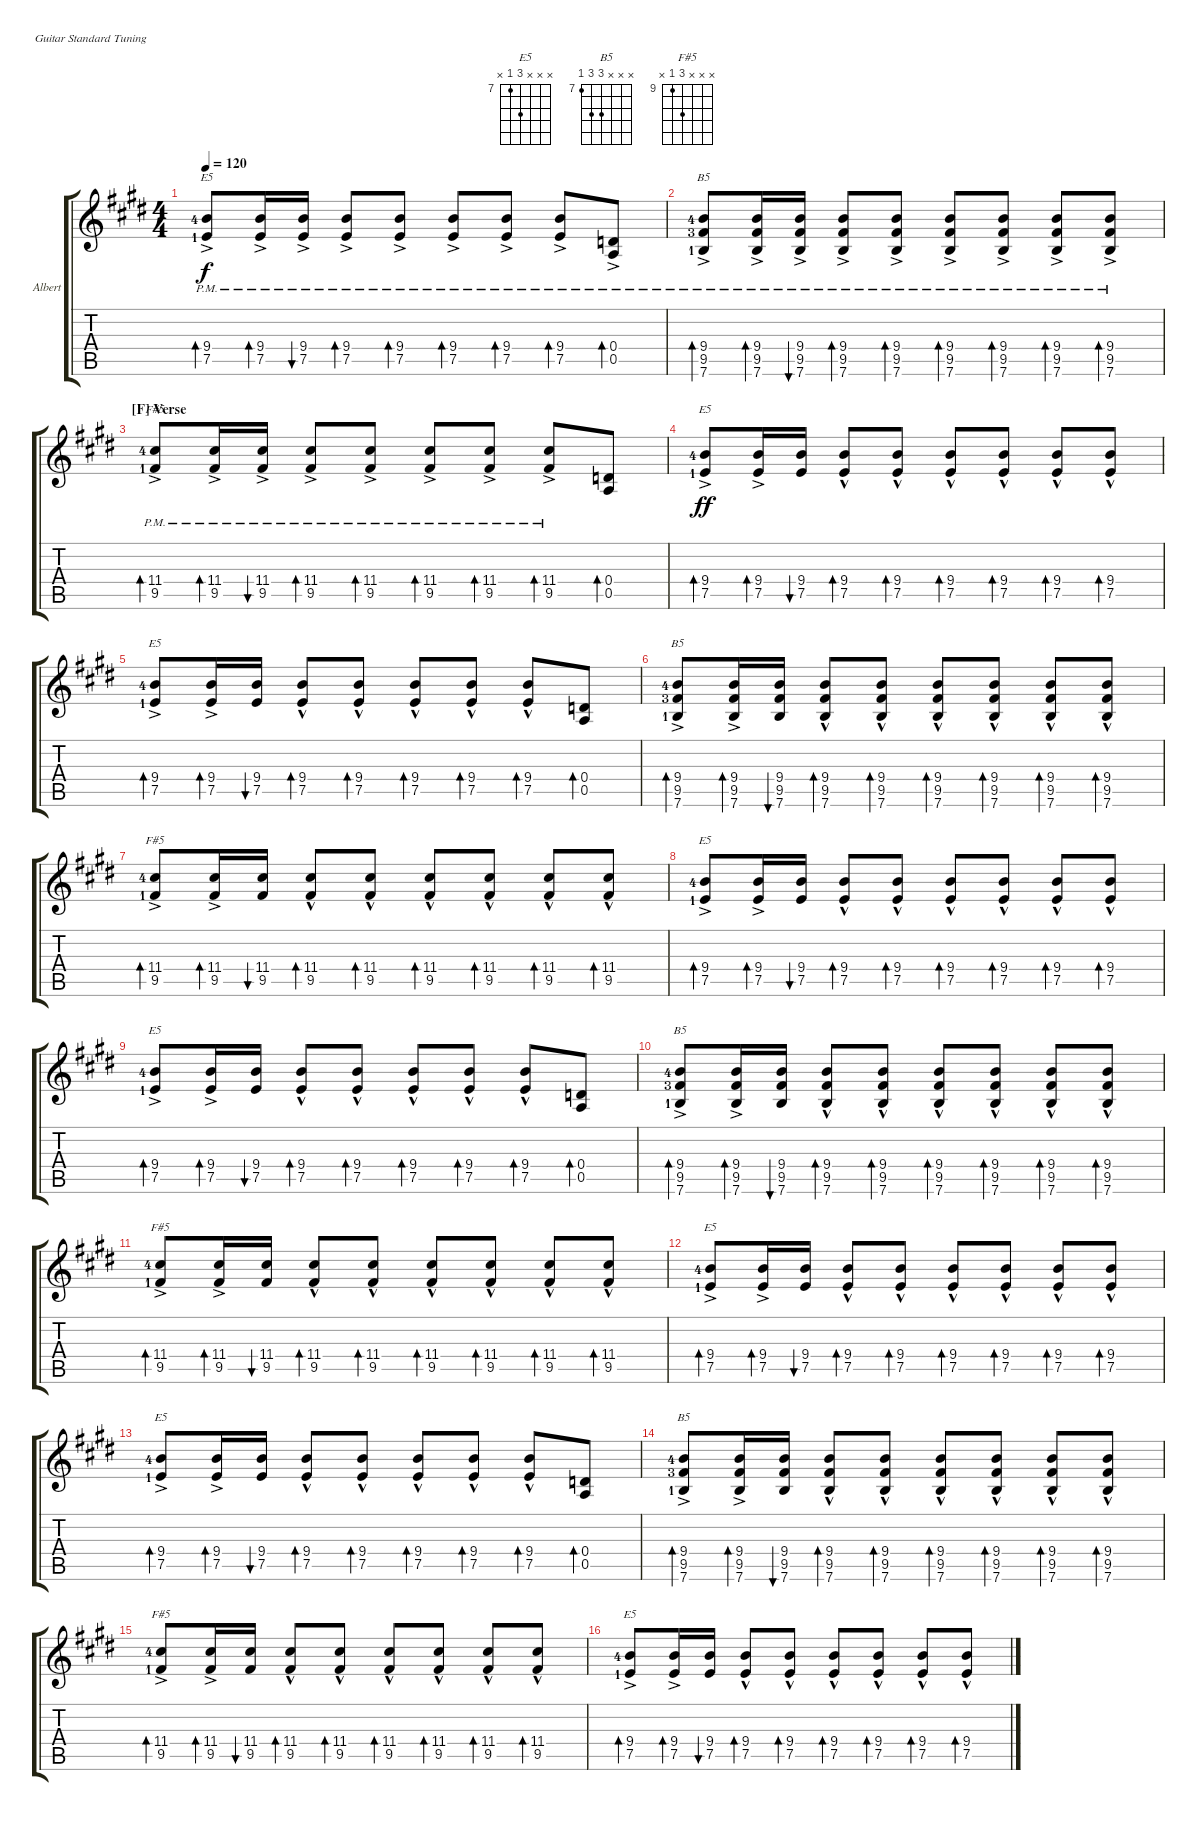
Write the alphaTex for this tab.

\bracketExtendMode groupsimilarinstruments
\firstSystemTrackNameOrientation horizontal
\otherSystemsTrackNameOrientation horizontal
\track ("Electric Rhythm Guitar" "Albert") {instrument overdrivenguitar}
\staff {score tabs}
\tuning (E4 B3 G3 D3 A2 E2)
\chord ("E5" x x x 9 7 x) {firstfret 7}
\chord ("B5" x x x 9 9 7) {firstfret 7}
\chord ("F#5" x x x 11 9 x) {firstfret 9}
\ts (4 4)
\tempo 120
\clef g2
\scale
0.485834
\ks e
(9.4{ac pm lf 5} 7.5{ac pm lf 2}).8{bd 51 ch "E5" dy f} (9.4{ac pm} 7.5{ac pm}).16{bd 51} (9.4{ac pm} 7.5{ac pm}).16{bu 51} (9.4{ac pm} 7.5{ac pm}).8{bd 51} (9.4{ac pm} 7.5{ac pm}).8{bd 51} (9.4{ac pm} 7.5{ac pm}).8{bd 51} (9.4{ac pm} 7.5{ac pm}).8{bd 51} (9.4{ac pm} 7.5{ac pm}).8{bd 51} (0.4{ac pm} 0.5{ac pm}).8{bd 51} |
\scale
0.513947 (9.4{ac pm lf 5} 9.5{ac pm lf 4} 7.6{ac pm lf 2}).8{bd 51 ch "B5"} (9.4{ac pm} 9.5{ac pm} 7.6{ac pm}).16{bd 42} (9.4{ac pm} 9.5{ac pm} 7.6{ac pm}).16{bu 34} (9.4{ac pm} 9.5{ac pm} 7.6{ac pm}).8{bd 62} (9.4{ac pm} 9.5{ac pm} 7.6{ac pm}).8{bd 61} (9.4{ac pm} 9.5{ac pm} 7.6{ac pm}).8{bd 60} (9.4{ac pm} 9.5{ac pm} 7.6{ac pm}).8{bd 58} (9.4{ac pm} 9.5{ac pm} 7.6{ac pm}).8{bd 59} (9.4{ac pm} 9.5{ac pm} 7.6{ac pm}).8{bd 58} |
\section ("F" "Verse")
\scale
0.488061 (11.4{ac pm lf 5} 9.5{ac pm lf 2}).8{bd 58 ch "F#5"} (11.4{ac pm} 9.5{ac pm}).16{bd 57} (11.4{ac pm} 9.5{ac pm}).16{bu 57} (11.4{ac pm} 9.5{ac pm}).8{bd 56} (11.4{ac pm} 9.5{ac pm}).8{bd 55} (11.4{ac pm} 9.5{ac pm}).8{bd 54} (11.4{ac pm} 9.5{ac pm}).8{bd 53} (11.4{ac pm} 9.5{ac pm}).8{bd 52} (0.4 0.5).8{bd 37} |
\scale
0.511786 (9.4{ac lf 5} 7.5{ac lf 2}).8{bd 37 ch "E5" dy ff} (9.4{ac} 7.5{ac}).16{bd 36} (9.4 7.5).16{bu 36} (9.4{hac} 7.5{hac}).8{bd 35} (9.4{hac} 7.5{hac}).8{bd 34} (9.4{hac} 7.5{hac}).8{bd 33} (9.4{hac} 7.5{hac}).8{bd 31} (9.4{hac} 7.5{hac}).8{bd 30} (9.4{hac} 7.5{hac}).8{bd 30} |
\scale
0.502444 (9.4{ac lf 5} 7.5{ac lf 2}).8{bd 37 ch "E5"} (9.4{ac} 7.5{ac}).16{bd 36} (9.4 7.5).16{bu 36} (9.4{hac} 7.5{hac}).8{bd 35} (9.4{hac} 7.5{hac}).8{bd 34} (9.4{hac} 7.5{hac}).8{bd 33} (9.4{hac} 7.5{hac}).8{bd 32} (9.4{hac} 7.5{hac}).8{bd 31} (0.4 0.5).8{bd 30} |
\scale
0.497412 (9.4{ac lf 5} 9.5{ac lf 4} 7.6{ac lf 2}).8{bd 30 ch "B5"} (9.4{ac} 9.5{ac} 7.6{ac}).16{bd 33} (9.4 9.5 7.6).16{bu 36} (9.4{hac} 9.5{hac} 7.6{hac}).8{bd 32} (9.4{hac} 9.5{hac} 7.6{hac}).8{bd 31} (9.4{hac} 9.5{hac} 7.6{hac}).8{bd 30} (9.4{hac} 9.5{hac} 7.6{hac}).8{bd 30} (9.4{hac} 9.5{hac} 7.6{hac}).8{bd 37} (9.4{hac} 9.5{hac} 7.6{hac}).8{bd 37} |
\scale
0.500504 (11.4{ac lf 5} 9.5{ac lf 2}).8{bd 37 ch "F#5"} (11.4{ac} 9.5{ac}).16{bd 36} (11.4 9.5).16{bu 36} (11.4{hac} 9.5{hac}).8{bd 37} (11.4{hac} 9.5{hac}).8{bd 35} (11.4{hac} 9.5{hac}).8{bd 34} (11.4{hac} 9.5{hac}).8{bd 33} (11.4{hac} 9.5{hac}).8{bd 32} (11.4{hac} 9.5{hac}).8{bd 31} |
\scale
0.49937 (9.4{ac lf 5} 7.5{ac lf 2}).8{bd 37 ch "E5"} (9.4{ac} 7.5{ac}).16{bd 36} (9.4 7.5).16{bu 36} (9.4{hac} 7.5{hac}).8{bd 35} (9.4{hac} 7.5{hac}).8{bd 34} (9.4{hac} 7.5{hac}).8{bd 33} (9.4{hac} 7.5{hac}).8{bd 31} (9.4{hac} 7.5{hac}).8{bd 30} (9.4{hac} 7.5{hac}).8{bd 30} |
\scale
0.50106 (9.4{ac lf 5} 7.5{ac lf 2}).8{bd 37 ch "E5"} (9.4{ac} 7.5{ac}).16{bd 36} (9.4 7.5).16{bu 36} (9.4{hac} 7.5{hac}).8{bd 35} (9.4{hac} 7.5{hac}).8{bd 34} (9.4{hac} 7.5{hac}).8{bd 33} (9.4{hac} 7.5{hac}).8{bd 32} (9.4{hac} 7.5{hac}).8{bd 31} (0.4 0.5).8{bd 30} |
\scale
0.49879 (9.4{ac lf 5} 9.5{ac lf 4} 7.6{ac lf 2}).8{bd 30 ch "B5"} (9.4{ac} 9.5{ac} 7.6{ac}).16{bd 33} (9.4 9.5 7.6).16{bu 36} (9.4{hac} 9.5{hac} 7.6{hac}).8{bd 32} (9.4{hac} 9.5{hac} 7.6{hac}).8{bd 31} (9.4{hac} 9.5{hac} 7.6{hac}).8{bd 30} (9.4{hac} 9.5{hac} 7.6{hac}).8{bd 30} (9.4{hac} 9.5{hac} 7.6{hac}).8{bd 37} (9.4{hac} 9.5{hac} 7.6{hac}).8{bd 37} |
\scale
0.499122 (11.4{ac lf 5} 9.5{ac lf 2}).8{bd 37 ch "F#5"} (11.4{ac} 9.5{ac}).16{bd 36} (11.4 9.5).16{bu 36} (11.4{hac} 9.5{hac}).8{bd 37} (11.4{hac} 9.5{hac}).8{bd 35} (11.4{hac} 9.5{hac}).8{bd 34} (11.4{hac} 9.5{hac}).8{bd 33} (11.4{hac} 9.5{hac}).8{bd 32} (11.4{hac} 9.5{hac}).8{bd 31} |
\scale
0.50075 (9.4{ac lf 5} 7.5{ac lf 2}).8{bd 37 ch "E5"} (9.4{ac} 7.5{ac}).16{bd 36} (9.4 7.5).16{bu 36} (9.4{hac} 7.5{hac}).8{bd 35} (9.4{hac} 7.5{hac}).8{bd 34} (9.4{hac} 7.5{hac}).8{bd 33} (9.4{hac} 7.5{hac}).8{bd 31} (9.4{hac} 7.5{hac}).8{bd 30} (9.4{hac} 7.5{hac}).8{bd 30} |
\scale
0.503828 (9.4{ac lf 5} 7.5{ac lf 2}).8{bd 37 ch "E5"} (9.4{ac} 7.5{ac}).16{bd 36} (9.4 7.5).16{bu 36} (9.4{hac} 7.5{hac}).8{bd 35} (9.4{hac} 7.5{hac}).8{bd 34} (9.4{hac} 7.5{hac}).8{bd 33} (9.4{hac} 7.5{hac}).8{bd 32} (9.4{hac} 7.5{hac}).8{bd 31} (0.4 0.5).8{bd 30} |
\scale
0.496034 (9.4{ac lf 5} 9.5{ac lf 4} 7.6{ac lf 2}).8{bd 30 ch "B5"} (9.4{ac} 9.5{ac} 7.6{ac}).16{bd 33} (9.4 9.5 7.6).16{bu 36} (9.4{hac} 9.5{hac} 7.6{hac}).8{bd 32} (9.4{hac} 9.5{hac} 7.6{hac}).8{bd 31} (9.4{hac} 9.5{hac} 7.6{hac}).8{bd 30} (9.4{hac} 9.5{hac} 7.6{hac}).8{bd 30} (9.4{hac} 9.5{hac} 7.6{hac}).8{bd 37} (9.4{hac} 9.5{hac} 7.6{hac}).8{bd 37} |
\scale
0.504652 (11.4{ac lf 5} 9.5{ac lf 2}).8{bd 37 ch "F#5"} (11.4{ac} 9.5{ac}).16{bd 36} (11.4 9.5).16{bu 36} (11.4{hac} 9.5{hac}).8{bd 37} (11.4{hac} 9.5{hac}).8{bd 35} (11.4{hac} 9.5{hac}).8{bd 34} (11.4{hac} 9.5{hac}).8{bd 33} (11.4{hac} 9.5{hac}).8{bd 32} (11.4{hac} 9.5{hac}).8{bd 31} |
\scale
0.495232 (9.4{ac lf 5} 7.5{ac lf 2}).8{bd 37 ch "E5"} (9.4{ac} 7.5{ac}).16{bd 36} (9.4 7.5).16{bu 36} (9.4{hac} 7.5{hac}).8{bd 35} (9.4{hac} 7.5{hac}).8{bd 34} (9.4{hac} 7.5{hac}).8{bd 33} (9.4{hac} 7.5{hac}).8{bd 31} (9.4{hac} 7.5{hac}).8{bd 30} (9.4{hac} 7.5{hac}).8{bd 30}
